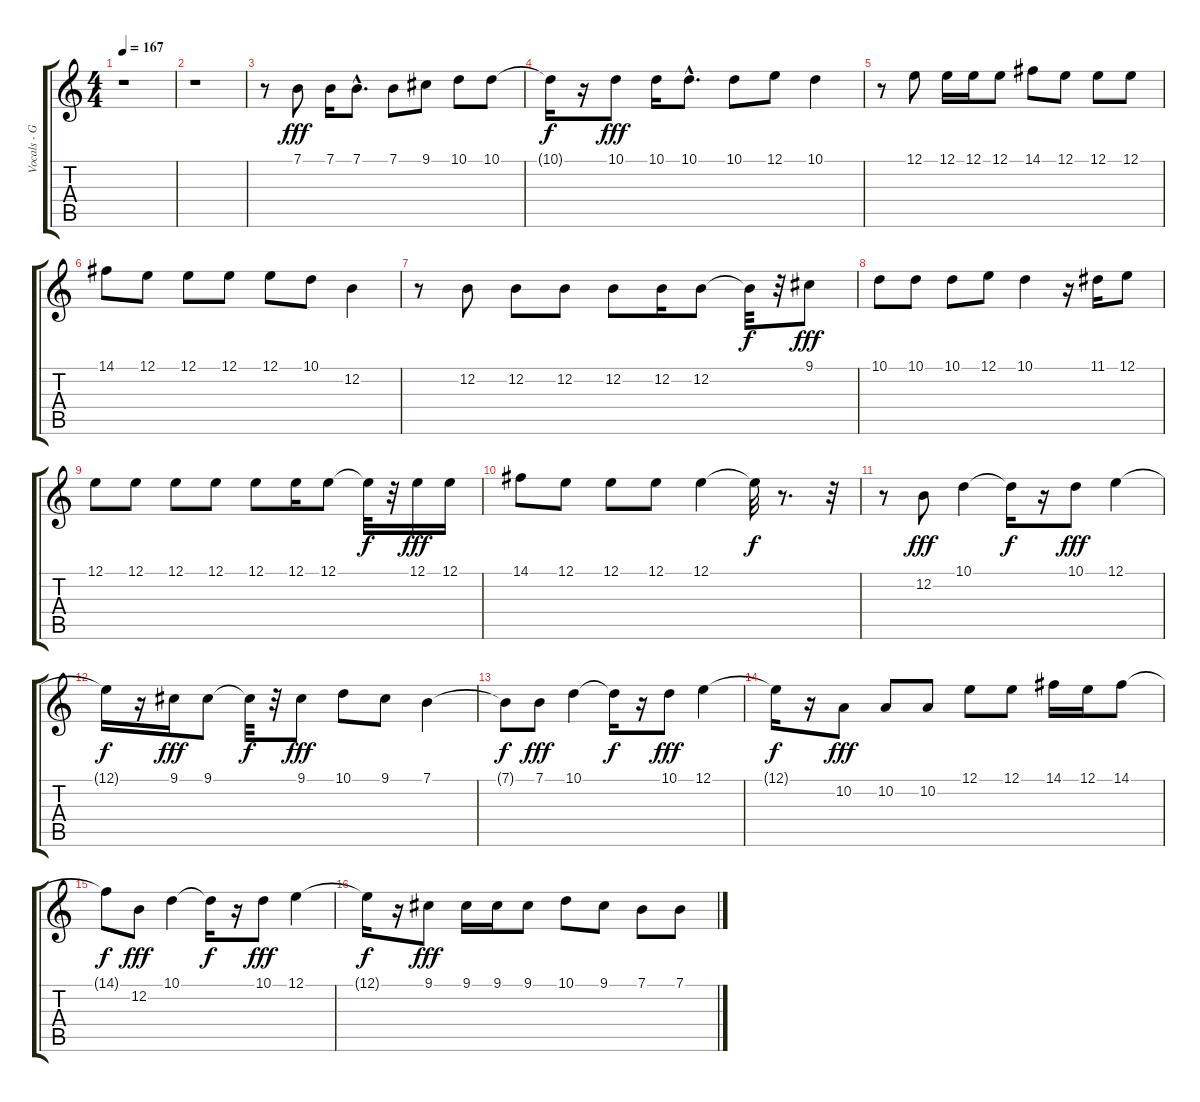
\track ("Vocals - Greg Graffin" "Vocals - G") {instrument voiceoohs}
\staff {score tabs}
\tuning (E4 B3 G3 D3 A2 E2) {hide}
\ts (4 4)
\tempo 167
\clef g2
\ks c
r.1{dy fff} |
r.1 |
r.8 7.1.8 7.1.16 7.1{hac}.8{d} 7.1.8 9.1.8 10.1.8 10.1.8 |
10.1{t}.16{dy f} r.16 10.1.8{dy fff} 10.1.16 10.1{hac}.8{d} 10.1.8 12.1.8 10.1.4 |
r.8 12.1.8 12.1.16 12.1.16 12.1.8 14.1.8 12.1.8 12.1.8 12.1.8 |
14.1.8 12.1.8 12.1.8 12.1.8 12.1.8 10.1.8 12.2.4 |
r.8 12.2.8 12.2.8 12.2.8 12.2.8 12.2.16 12.2.8 12.2{t}.32{dy f} r.32 9.1.8{dy fff} |
10.1.8 10.1.8 10.1.8 12.1.8 10.1.4 r.16 11.1.16 12.1.8 |
12.1.8 12.1.8 12.1.8 12.1.8 12.1.8 12.1.16 12.1.8 12.1{t}.32{dy f} r.32 12.1.16{dy fff} 12.1.16 |
14.1.8 12.1.8 12.1.8 12.1.8 12.1.4 12.1{t}.32{dy f} r.8{d} r.32 |
r.8 12.2.8{dy fff} 10.1.4 10.1{t}.16{dy f} r.16 10.1.8{dy fff} 12.1.4 |
12.1{t}.16{dy f} r.16 9.1.16{dy fff} 9.1.8 9.1{t}.32{dy f} r.32 9.1.8{dy fff} 10.1.8 9.1.8 7.1.4 |
7.1{t}.8{dy f} 7.1.8{dy fff} 10.1.4 10.1{t}.16{dy f} r.16 10.1.8{dy fff} 12.1.4 |
12.1{t}.16{dy f} r.16 10.2.8{dy fff} 10.2.8 10.2.8 12.1.8 12.1.8 14.1.16 12.1.16 14.1.8 |
14.1{t}.8{dy f} 12.2.8{dy fff} 10.1.4 10.1{t}.16{dy f} r.16 10.1.8{dy fff} 12.1.4 |
12.1{t}.16{dy f} r.16 9.1.8{dy fff} 9.1.16 9.1.16 9.1.8 10.1.8 9.1.8 7.1.8 7.1.8
